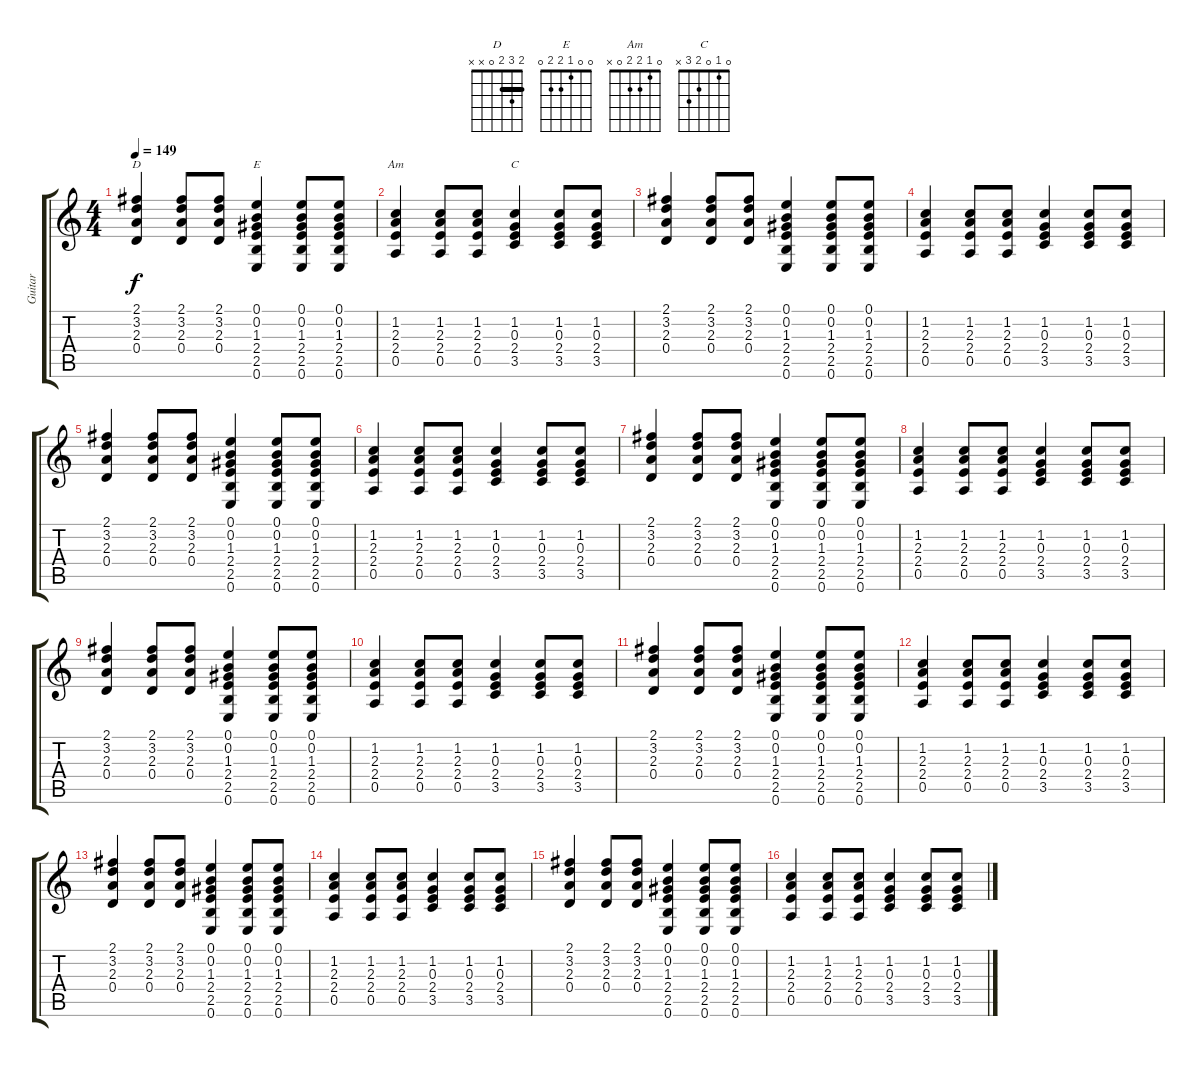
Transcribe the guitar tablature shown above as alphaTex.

\track ("Guitar" "Guitar") {instrument electricguitarclean}
\staff {score tabs}
\tuning (E4 B3 G3 D3 A2 E2) {hide}
\chord ("D" 2 3 2 0 x x) {barre 2}
\chord ("E" 0 0 1 2 2 0)
\chord ("Am" 0 1 2 2 0 x)
\chord ("C" 0 1 0 2 3 x)
\ts (4 4)
\tempo 149
\clef g2
\ks c
(2.1 3.2 2.3 0.4).4{ch "D" dy f} (2.1 3.2 2.3 0.4).8 (2.1 3.2 2.3 0.4).8 (0.1 0.2 1.3 2.4 2.5 0.6).4{ch "E"} (0.1 0.2 1.3 2.4 2.5 0.6).8 (0.1 0.2 1.3 2.4 2.5 0.6).8 |
(1.2 2.3 2.4 0.5).4{ch "Am"} (1.2 2.3 2.4 0.5).8 (1.2 2.3 2.4 0.5).8 (1.2 0.3 2.4 3.5).4{ch "C"} (1.2 0.3 2.4 3.5).8 (1.2 0.3 2.4 3.5).8 |
(2.1 3.2 2.3 0.4).4 (2.1 3.2 2.3 0.4).8 (2.1 3.2 2.3 0.4).8 (0.1 0.2 1.3 2.4 2.5 0.6).4 (0.1 0.2 1.3 2.4 2.5 0.6).8 (0.1 0.2 1.3 2.4 2.5 0.6).8 |
(1.2 2.3 2.4 0.5).4 (1.2 2.3 2.4 0.5).8 (1.2 2.3 2.4 0.5).8 (1.2 0.3 2.4 3.5).4 (1.2 0.3 2.4 3.5).8 (1.2 0.3 2.4 3.5).8 |
(2.1 3.2 2.3 0.4).4 (2.1 3.2 2.3 0.4).8 (2.1 3.2 2.3 0.4).8 (0.1 0.2 1.3 2.4 2.5 0.6).4 (0.1 0.2 1.3 2.4 2.5 0.6).8 (0.1 0.2 1.3 2.4 2.5 0.6).8 |
(1.2 2.3 2.4 0.5).4 (1.2 2.3 2.4 0.5).8 (1.2 2.3 2.4 0.5).8 (1.2 0.3 2.4 3.5).4 (1.2 0.3 2.4 3.5).8 (1.2 0.3 2.4 3.5).8 |
(2.1 3.2 2.3 0.4).4 (2.1 3.2 2.3 0.4).8 (2.1 3.2 2.3 0.4).8 (0.1 0.2 1.3 2.4 2.5 0.6).4 (0.1 0.2 1.3 2.4 2.5 0.6).8 (0.1 0.2 1.3 2.4 2.5 0.6).8 |
(1.2 2.3 2.4 0.5).4 (1.2 2.3 2.4 0.5).8 (1.2 2.3 2.4 0.5).8 (1.2 0.3 2.4 3.5).4 (1.2 0.3 2.4 3.5).8 (1.2 0.3 2.4 3.5).8 |
(2.1 3.2 2.3 0.4).4 (2.1 3.2 2.3 0.4).8 (2.1 3.2 2.3 0.4).8 (0.1 0.2 1.3 2.4 2.5 0.6).4 (0.1 0.2 1.3 2.4 2.5 0.6).8 (0.1 0.2 1.3 2.4 2.5 0.6).8 |
(1.2 2.3 2.4 0.5).4 (1.2 2.3 2.4 0.5).8 (1.2 2.3 2.4 0.5).8 (1.2 0.3 2.4 3.5).4 (1.2 0.3 2.4 3.5).8 (1.2 0.3 2.4 3.5).8 |
(2.1 3.2 2.3 0.4).4 (2.1 3.2 2.3 0.4).8 (2.1 3.2 2.3 0.4).8 (0.1 0.2 1.3 2.4 2.5 0.6).4 (0.1 0.2 1.3 2.4 2.5 0.6).8 (0.1 0.2 1.3 2.4 2.5 0.6).8 |
(1.2 2.3 2.4 0.5).4 (1.2 2.3 2.4 0.5).8 (1.2 2.3 2.4 0.5).8 (1.2 0.3 2.4 3.5).4 (1.2 0.3 2.4 3.5).8 (1.2 0.3 2.4 3.5).8 |
(2.1 3.2 2.3 0.4).4 (2.1 3.2 2.3 0.4).8 (2.1 3.2 2.3 0.4).8 (0.1 0.2 1.3 2.4 2.5 0.6).4 (0.1 0.2 1.3 2.4 2.5 0.6).8 (0.1 0.2 1.3 2.4 2.5 0.6).8 |
(1.2 2.3 2.4 0.5).4 (1.2 2.3 2.4 0.5).8 (1.2 2.3 2.4 0.5).8 (1.2 0.3 2.4 3.5).4 (1.2 0.3 2.4 3.5).8 (1.2 0.3 2.4 3.5).8 |
(2.1 3.2 2.3 0.4).4 (2.1 3.2 2.3 0.4).8 (2.1 3.2 2.3 0.4).8 (0.1 0.2 1.3 2.4 2.5 0.6).4 (0.1 0.2 1.3 2.4 2.5 0.6).8 (0.1 0.2 1.3 2.4 2.5 0.6).8 |
(1.2 2.3 2.4 0.5).4 (1.2 2.3 2.4 0.5).8 (1.2 2.3 2.4 0.5).8 (1.2 0.3 2.4 3.5).4 (1.2 0.3 2.4 3.5).8 (1.2 0.3 2.4 3.5).8
